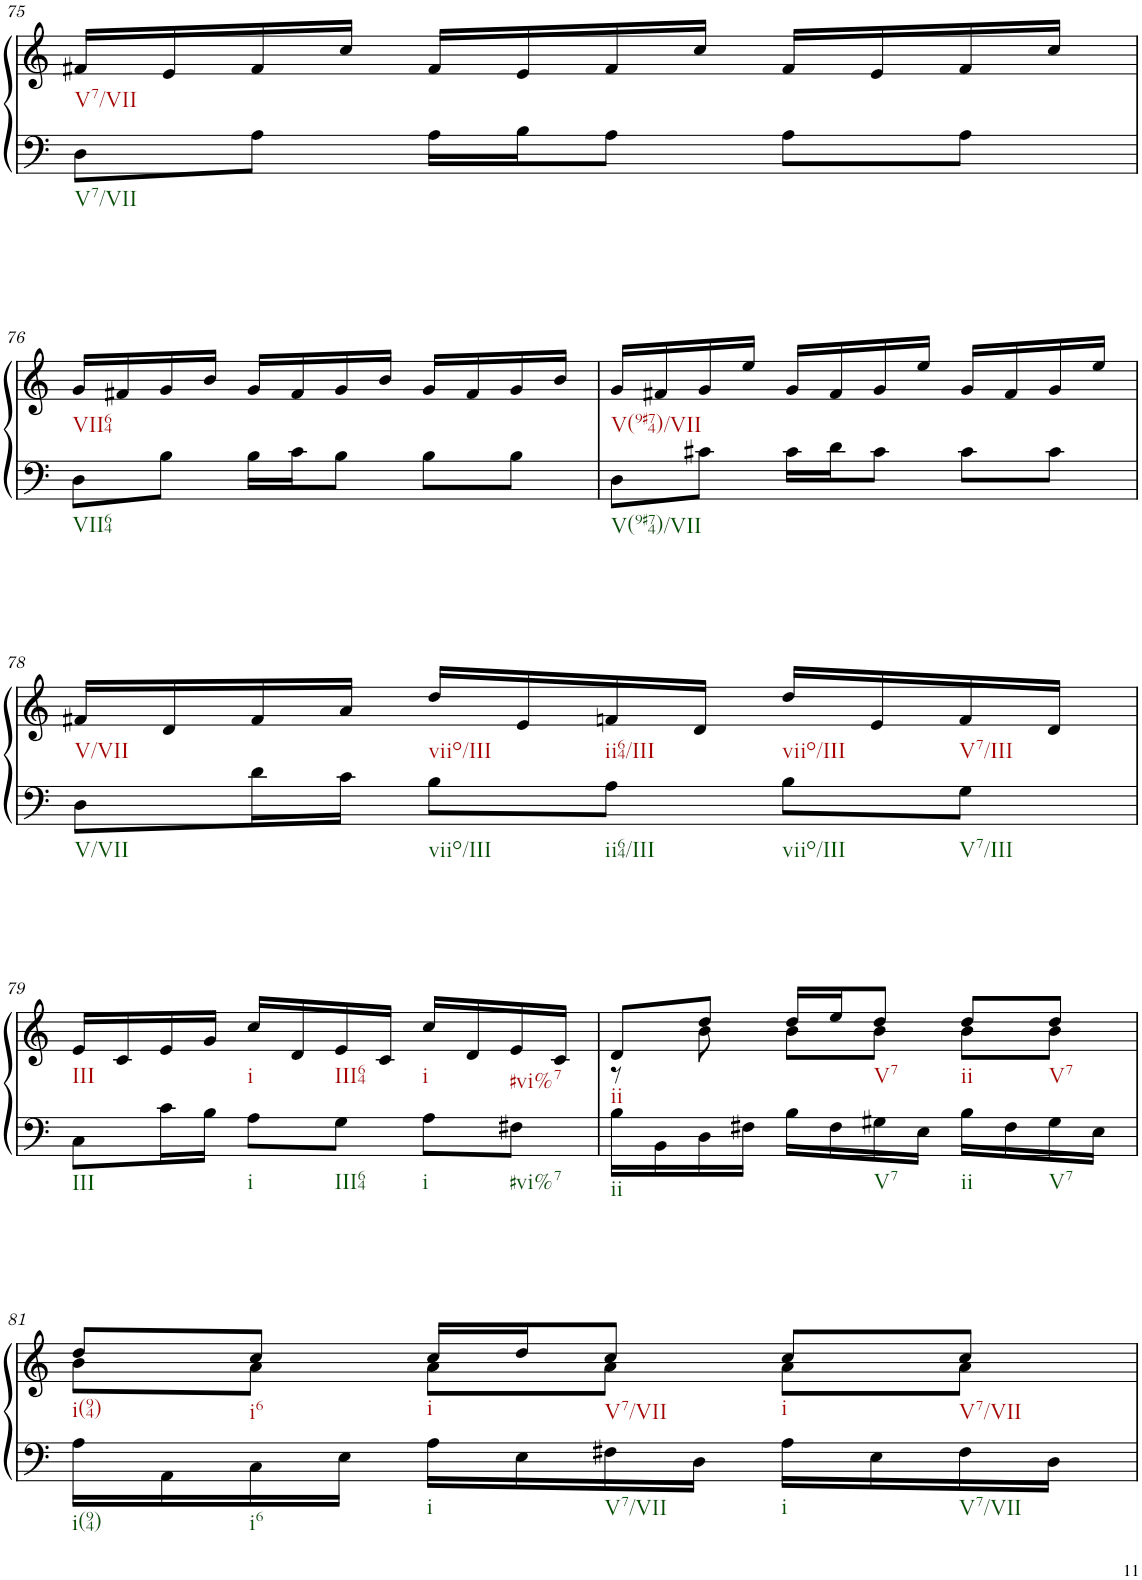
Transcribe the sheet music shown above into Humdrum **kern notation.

**kern	**kern
*part1	*part1
*staff2	*staff1
*I"Klavier linke Hand	*
!!LO:PB:g=z
*clefF4	*clefG2
*k[]	*k[]
*M3/4	*M3/4
=75	=75
8D\L	16f#X/LL
.	16e/
8A\J	16f#/
.	16cc/JJ
16A\LL	16f#/LL
16B\J	16e/
8A\J	16f#/
.	16cc/JJ
8A\L	16f#/LL
.	16e/
8A\J	16f#/
.	16cc/JJ
!!LO:LB:g=z
=76	=76
8D\L	16g/LL
.	16f#X/
8B\J	16g/
.	16b/JJ
16B\LL	16g/LL
16c\J	16f#/
8B\J	16g/
.	16b/JJ
8B\L	16g/LL
.	16f#/
8B\J	16g/
.	16b/JJ
=77	=77
8D\L	16g/LL
.	16f#X/
8c#X\J	16g/
.	16ee/JJ
16c#\LL	16g/LL
16d\J	16f#/
8c#\J	16g/
.	16ee/JJ
8c#\L	16g/LL
.	16f#/
8c#\J	16g/
.	16ee/JJ
!!LO:LB:g=z
=78	=78
8D\L	16f#X/LL
.	16d/
16d\L	16f#/
16c\JJ	16a/JJ
8B\L	16dd/LL
.	16e/
8A\J	16fn/
.	16d/JJ
8B\L	16dd/LL
.	16e/
8G\J	16f/
.	16d/JJ
!!LO:LB:g=z
=79	=79
8C\L	16e/LL
.	16c/
16c\L	16e/
16B\JJ	16g/JJ
8A\L	16cc/LL
.	16d/
8G\J	16e/
.	16c/JJ
8A\L	16cc/LL
.	16d/
8F#X\J	16e/
.	16c/JJ
=80	=80
*	*^
16B\LL	8d/L	8r
16BB\	.	.
16D\	8dd/J	8b\
16F#X\JJ	.	.
16B\LL	16dd/LL	8b\L
16F#\	16ee/J	.
16G#X\	8dd/J	8b\J
16E\JJ	.	.
16B\LL	8dd/L	8b\L
16F#\	.	.
16G#\	8dd/J	8b\J
16E\JJ	.	.
!!LO:LB:g=z	!!
=81	=81	=81
16A\LL	8dd/L	8b\L
16AA\	.	.
16C\	8cc/J	8a\J
16E\JJ	.	.
16A\LL	16cc/LL	8a\L
16E\	16dd/J	.
16F#X\	8cc/J	8a\J
16D\JJ	.	.
16A\LL	8cc/L	8a\L
16E\	.	.
16F#\	8cc/J	8a\J
16D\JJ	.	.
*	*v	*v
=	=
*-	*-
